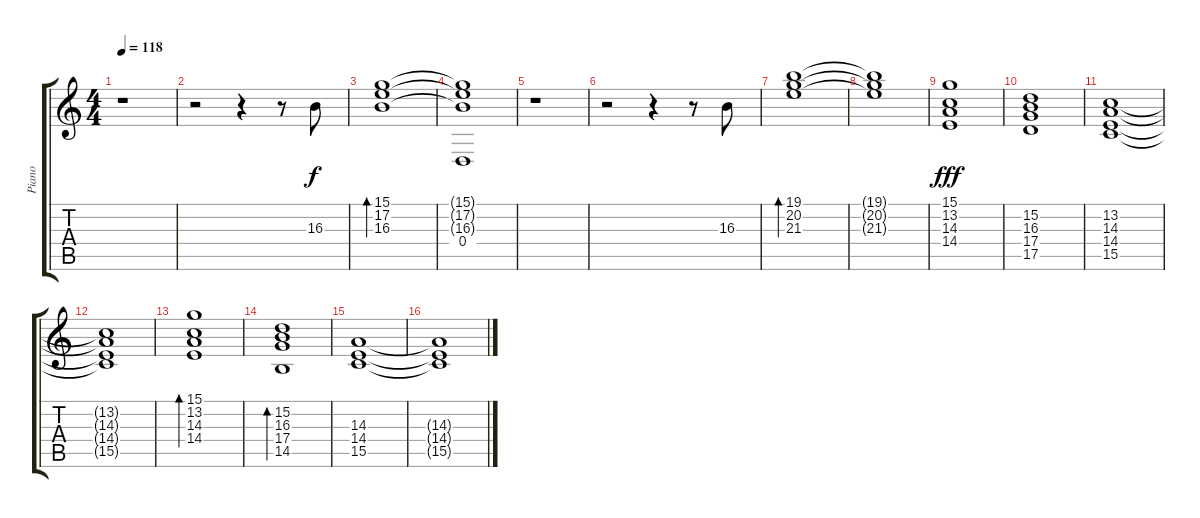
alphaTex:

\track ("Piano" "Piano") {instrument acousticgrandpiano}
\staff {score tabs}
\tuning (E4 B3 G3 D3 A2 E2) {hide}
\ts (4 4)
\tempo 118
\clef g2
\ks c
r.1{dy f} |
r.2 r.4 r.8 16.3.8 |
(15.1 17.2 16.3).1{bd 240} |
(15.1{t} 17.2{t} 16.3{t} 0.4).1 |
r.1 |
r.2 r.4 r.8 16.3.8 |
(19.1 20.2 21.3).1{bd 240} |
(19.1{t} 20.2{t} 21.3{t}).1 |
(15.1 13.2 14.3 14.4).1{dy fff} |
(15.2 16.3 17.4 17.5).1 |
(13.2 14.3 14.4 15.5).1 |
(13.2{t} 14.3{t} 14.4{t} 15.5{t}).1 |
(15.1 13.2 14.3 14.4).1{bd 240} |
(15.2 16.3 17.4 14.5).1{bd 120} |
(14.3 14.4 15.5).1 |
(14.3{t} 14.4{t} 15.5{t}).1
